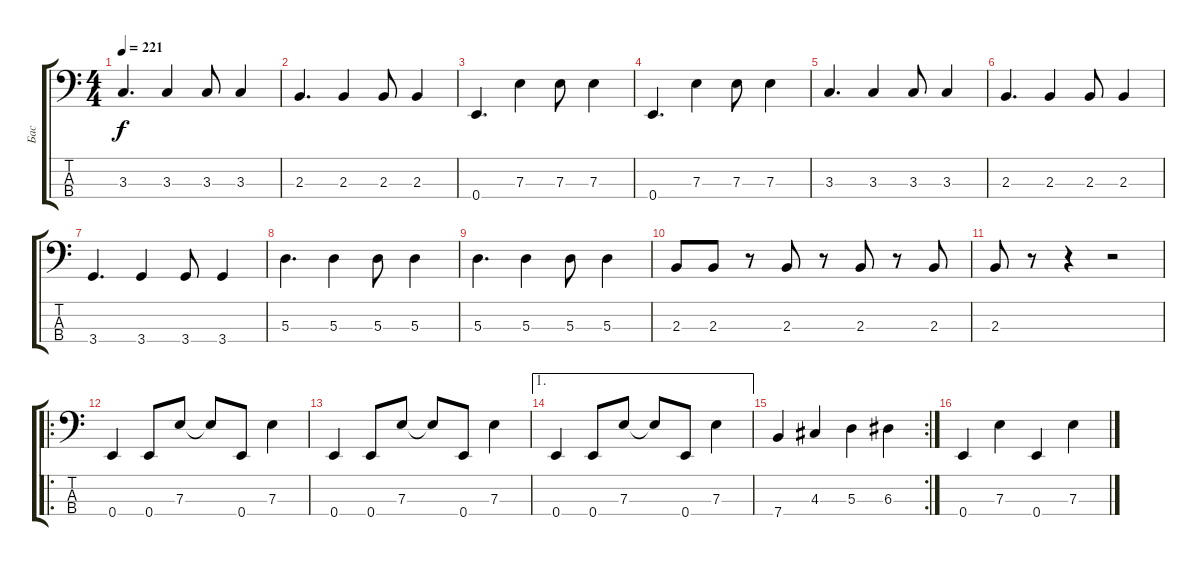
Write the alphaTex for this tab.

\track ("Бас" "Бас") {instrument electricbassfinger}
\staff {score tabs}
\tuning (G2 D2 A1 E1) {hide}
\ts (4 4)
\tempo 221
\clef f4
\ks c
3.3.4{d dy f} 3.3.4 3.3.8 3.3.4 |
2.3.4{d} 2.3.4 2.3.8 2.3.4 |
0.4.4{d} 7.3.4 7.3.8 7.3.4 |
0.4.4{d} 7.3.4 7.3.8 7.3.4 |
3.3.4{d} 3.3.4 3.3.8 3.3.4 |
2.3.4{d} 2.3.4 2.3.8 2.3.4 |
3.4.4{d} 3.4.4 3.4.8 3.4.4 |
5.3.4{d} 5.3.4 5.3.8 5.3.4 |
5.3.4{d} 5.3.4 5.3.8 5.3.4 |
2.3.8 2.3.8 r.8 2.3.8 r.8 2.3.8 r.8 2.3.8 |
2.3.8 r.8 r.4 r.2 |
\ro
0.4.4 0.4.8 7.3.8 7.3{t}.8 0.4.8 7.3.4 |
0.4.4 0.4.8 7.3.8 7.3{t}.8 0.4.8 7.3.4 |
\ae 1
0.4.4 0.4.8 7.3.8 7.3{t}.8 0.4.8 7.3.4 |
\rc 2
7.4.4 4.3.4 5.3.4 6.3.4 |
0.4.4 7.3.4 0.4.4 7.3.4
